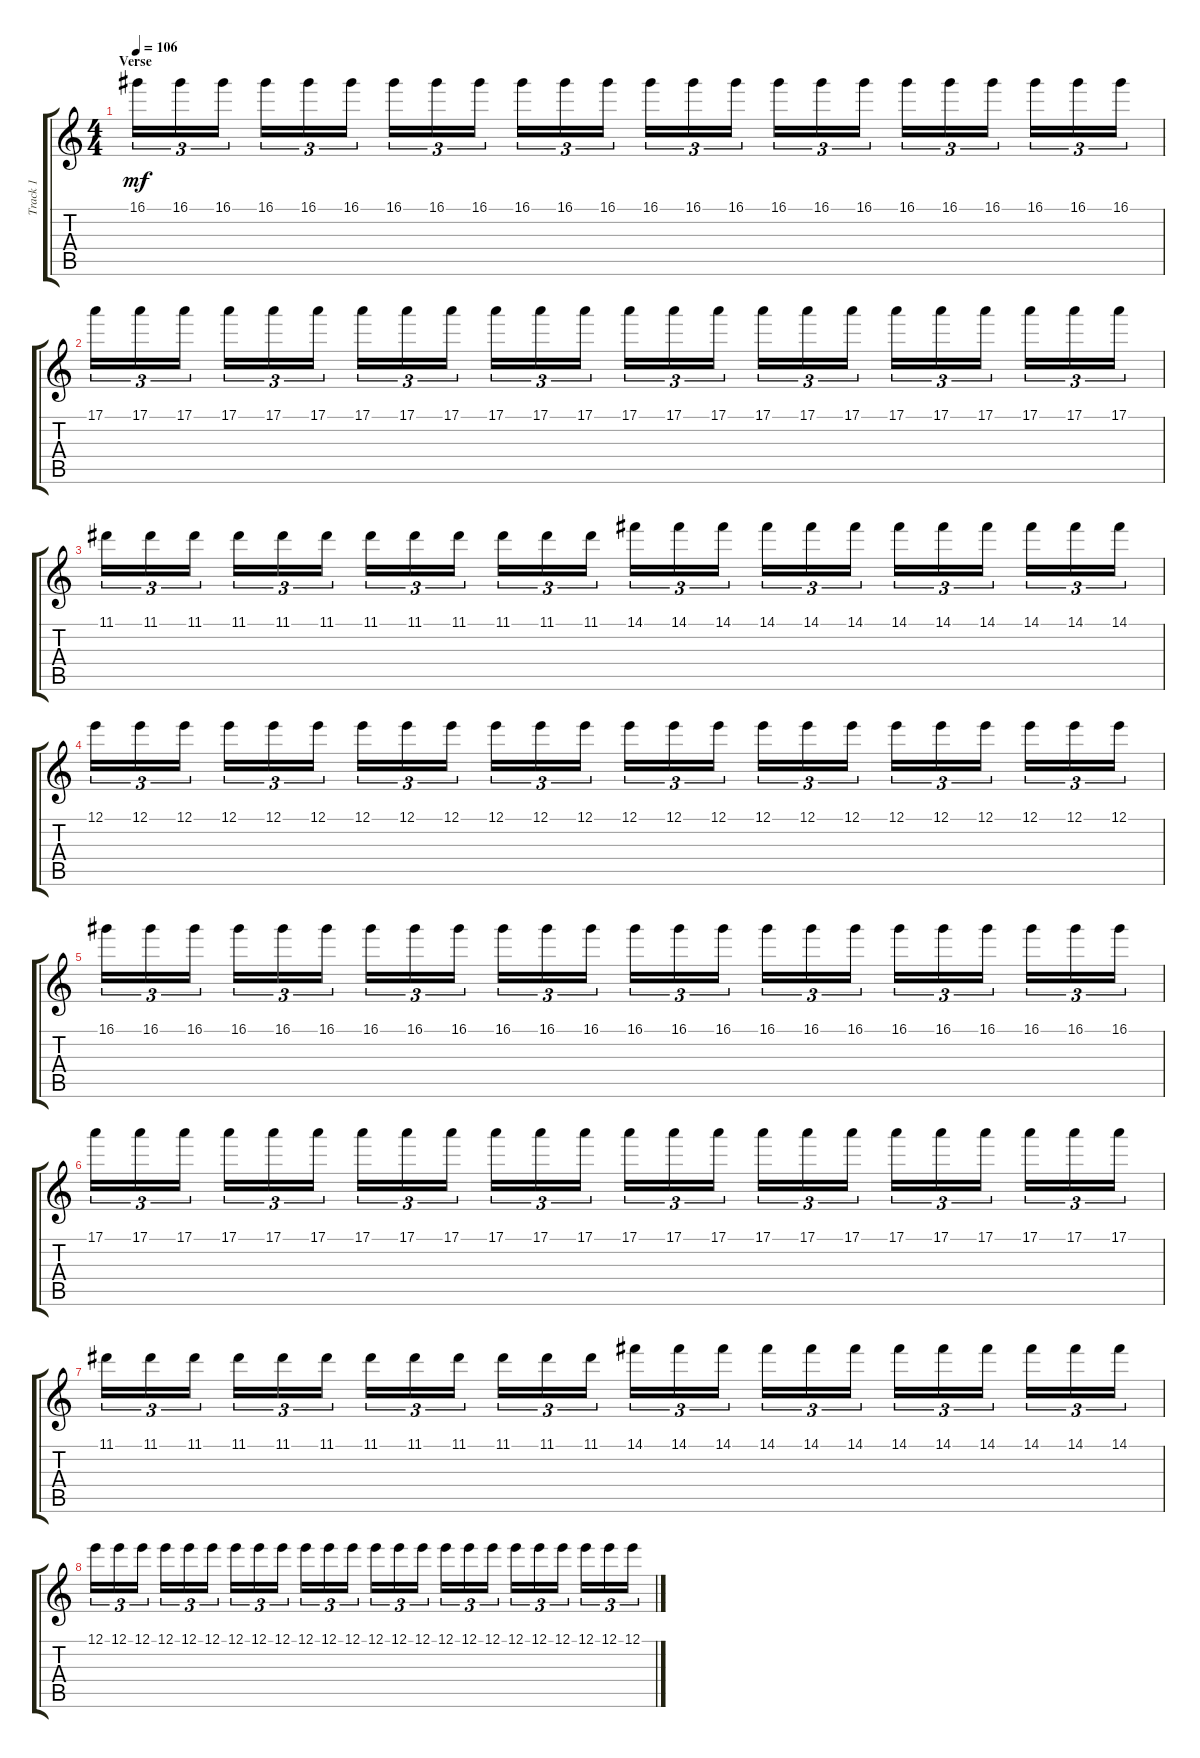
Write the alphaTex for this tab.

\track ("Track 1" "Track 1") {instrument acousticguitarsteel}
\staff {score tabs}
\tuning (E4 B3 G3 D3 A2 E2) {hide}
\ts (4 4)
\section ("" "Verse")
\tempo 106
\clef g2
\ks c
16.1.16{tu (3 2) dy mf} 16.1.16{tu (3 2)} 16.1.16{tu (3 2) beam splitsecondary} 16.1.16{tu (3 2)} 16.1.16{tu (3 2)} 16.1.16{tu (3 2)} 16.1.16{tu (3 2)} 16.1.16{tu (3 2)} 16.1.16{tu (3 2) beam splitsecondary} 16.1.16{tu (3 2)} 16.1.16{tu (3 2)} 16.1.16{tu (3 2)} 16.1.16{tu (3 2)} 16.1.16{tu (3 2)} 16.1.16{tu (3 2) beam splitsecondary} 16.1.16{tu (3 2)} 16.1.16{tu (3 2)} 16.1.16{tu (3 2)} 16.1.16{tu (3 2)} 16.1.16{tu (3 2)} 16.1.16{tu (3 2) beam splitsecondary} 16.1.16{tu (3 2)} 16.1.16{tu (3 2)} 16.1.16{tu (3 2)} |
17.1.16{tu (3 2)} 17.1.16{tu (3 2)} 17.1.16{tu (3 2) beam splitsecondary} 17.1.16{tu (3 2)} 17.1.16{tu (3 2)} 17.1.16{tu (3 2)} 17.1.16{tu (3 2)} 17.1.16{tu (3 2)} 17.1.16{tu (3 2) beam splitsecondary} 17.1.16{tu (3 2)} 17.1.16{tu (3 2)} 17.1.16{tu (3 2)} 17.1.16{tu (3 2)} 17.1.16{tu (3 2)} 17.1.16{tu (3 2) beam splitsecondary} 17.1.16{tu (3 2)} 17.1.16{tu (3 2)} 17.1.16{tu (3 2)} 17.1.16{tu (3 2)} 17.1.16{tu (3 2)} 17.1.16{tu (3 2) beam splitsecondary} 17.1.16{tu (3 2)} 17.1.16{tu (3 2)} 17.1.16{tu (3 2)} |
11.1.16{tu (3 2)} 11.1.16{tu (3 2)} 11.1.16{tu (3 2) beam splitsecondary} 11.1.16{tu (3 2)} 11.1.16{tu (3 2)} 11.1.16{tu (3 2)} 11.1.16{tu (3 2)} 11.1.16{tu (3 2)} 11.1.16{tu (3 2) beam splitsecondary} 11.1.16{tu (3 2)} 11.1.16{tu (3 2)} 11.1.16{tu (3 2)} 14.1.16{tu (3 2)} 14.1.16{tu (3 2)} 14.1.16{tu (3 2) beam splitsecondary} 14.1.16{tu (3 2)} 14.1.16{tu (3 2)} 14.1.16{tu (3 2)} 14.1.16{tu (3 2)} 14.1.16{tu (3 2)} 14.1.16{tu (3 2) beam splitsecondary} 14.1.16{tu (3 2)} 14.1.16{tu (3 2)} 14.1.16{tu (3 2)} |
12.1.16{tu (3 2)} 12.1.16{tu (3 2)} 12.1.16{tu (3 2) beam splitsecondary} 12.1.16{tu (3 2)} 12.1.16{tu (3 2)} 12.1.16{tu (3 2)} 12.1.16{tu (3 2)} 12.1.16{tu (3 2)} 12.1.16{tu (3 2) beam splitsecondary} 12.1.16{tu (3 2)} 12.1.16{tu (3 2)} 12.1.16{tu (3 2)} 12.1.16{tu (3 2)} 12.1.16{tu (3 2)} 12.1.16{tu (3 2) beam splitsecondary} 12.1.16{tu (3 2)} 12.1.16{tu (3 2)} 12.1.16{tu (3 2)} 12.1.16{tu (3 2)} 12.1.16{tu (3 2)} 12.1.16{tu (3 2) beam splitsecondary} 12.1.16{tu (3 2)} 12.1.16{tu (3 2)} 12.1.16{tu (3 2)} |
16.1.16{tu (3 2)} 16.1.16{tu (3 2)} 16.1.16{tu (3 2) beam splitsecondary} 16.1.16{tu (3 2)} 16.1.16{tu (3 2)} 16.1.16{tu (3 2)} 16.1.16{tu (3 2)} 16.1.16{tu (3 2)} 16.1.16{tu (3 2) beam splitsecondary} 16.1.16{tu (3 2)} 16.1.16{tu (3 2)} 16.1.16{tu (3 2)} 16.1.16{tu (3 2)} 16.1.16{tu (3 2)} 16.1.16{tu (3 2) beam splitsecondary} 16.1.16{tu (3 2)} 16.1.16{tu (3 2)} 16.1.16{tu (3 2)} 16.1.16{tu (3 2)} 16.1.16{tu (3 2)} 16.1.16{tu (3 2) beam splitsecondary} 16.1.16{tu (3 2)} 16.1.16{tu (3 2)} 16.1.16{tu (3 2)} |
17.1.16{tu (3 2)} 17.1.16{tu (3 2)} 17.1.16{tu (3 2) beam splitsecondary} 17.1.16{tu (3 2)} 17.1.16{tu (3 2)} 17.1.16{tu (3 2)} 17.1.16{tu (3 2)} 17.1.16{tu (3 2)} 17.1.16{tu (3 2) beam splitsecondary} 17.1.16{tu (3 2)} 17.1.16{tu (3 2)} 17.1.16{tu (3 2)} 17.1.16{tu (3 2)} 17.1.16{tu (3 2)} 17.1.16{tu (3 2) beam splitsecondary} 17.1.16{tu (3 2)} 17.1.16{tu (3 2)} 17.1.16{tu (3 2)} 17.1.16{tu (3 2)} 17.1.16{tu (3 2)} 17.1.16{tu (3 2) beam splitsecondary} 17.1.16{tu (3 2)} 17.1.16{tu (3 2)} 17.1.16{tu (3 2)} |
11.1.16{tu (3 2)} 11.1.16{tu (3 2)} 11.1.16{tu (3 2) beam splitsecondary} 11.1.16{tu (3 2)} 11.1.16{tu (3 2)} 11.1.16{tu (3 2)} 11.1.16{tu (3 2)} 11.1.16{tu (3 2)} 11.1.16{tu (3 2) beam splitsecondary} 11.1.16{tu (3 2)} 11.1.16{tu (3 2)} 11.1.16{tu (3 2)} 14.1.16{tu (3 2)} 14.1.16{tu (3 2)} 14.1.16{tu (3 2) beam splitsecondary} 14.1.16{tu (3 2)} 14.1.16{tu (3 2)} 14.1.16{tu (3 2)} 14.1.16{tu (3 2)} 14.1.16{tu (3 2)} 14.1.16{tu (3 2) beam splitsecondary} 14.1.16{tu (3 2)} 14.1.16{tu (3 2)} 14.1.16{tu (3 2)} |
12.1.16{tu (3 2)} 12.1.16{tu (3 2)} 12.1.16{tu (3 2) beam splitsecondary} 12.1.16{tu (3 2)} 12.1.16{tu (3 2)} 12.1.16{tu (3 2)} 12.1.16{tu (3 2)} 12.1.16{tu (3 2)} 12.1.16{tu (3 2) beam splitsecondary} 12.1.16{tu (3 2)} 12.1.16{tu (3 2)} 12.1.16{tu (3 2)} 12.1.16{tu (3 2)} 12.1.16{tu (3 2)} 12.1.16{tu (3 2) beam splitsecondary} 12.1.16{tu (3 2)} 12.1.16{tu (3 2)} 12.1.16{tu (3 2)} 12.1.16{tu (3 2)} 12.1.16{tu (3 2)} 12.1.16{tu (3 2) beam splitsecondary} 12.1.16{tu (3 2)} 12.1.16{tu (3 2)} 12.1.16{tu (3 2)}
